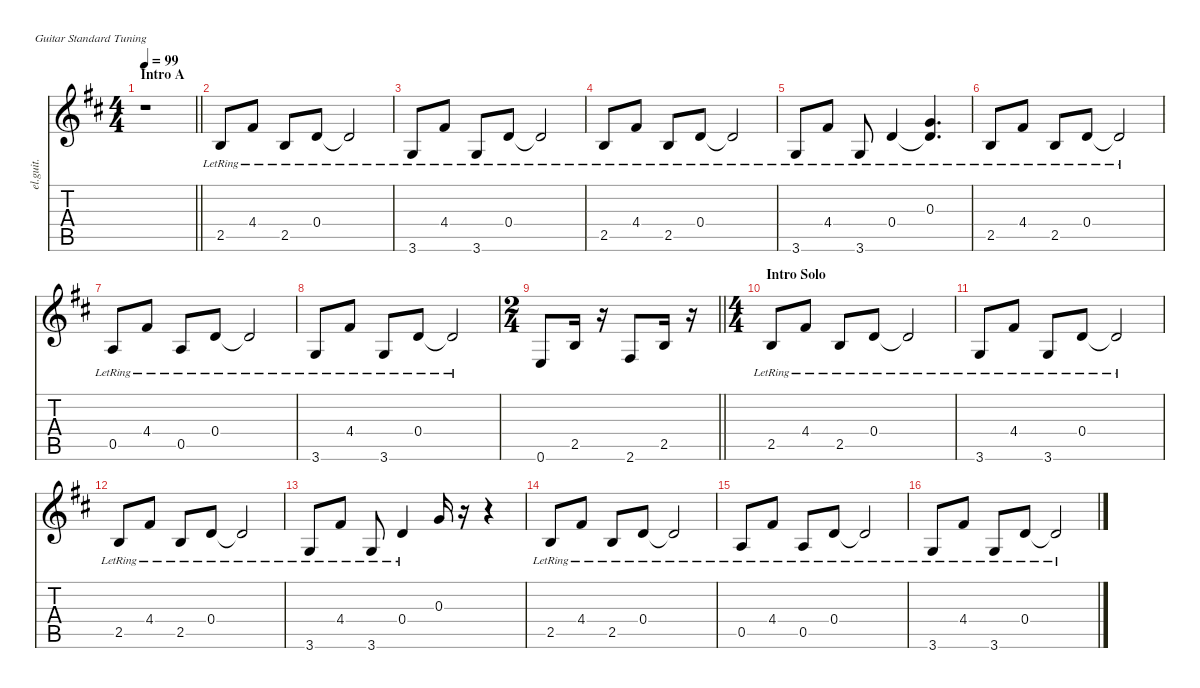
\defaultSystemsLayout 4
\hideDynamics
\bracketExtendMode nobrackets
\otherSystemsTrackNameOrientation horizontal
\track ("Guitar 1" "el.guit.") {defaultSystemsLayout 32 instrument electricguitarclean}
\staff {score tabs}
\tuning (E4 B3 G3 D3 A2 E2)
\ts (4 4)
\beaming (8 2 2 2 2)
\section ("" "Intro A")
\tempo 99
\clef g2
\barLineRight lightlight
\ks bminor
r.1{dy f instrument electricguitarclean beam Down} |
2.5{lr acc forcenatural}.8{beam Up} 4.4{lr acc #}.8{beam Up} 2.5{lr acc forcenatural}.8{beam Up} 0.4{lr acc forcenatural}.8{beam Up} 0.4{lr t acc forcenatural}.2{beam Up} |
3.6{lr acc forcenatural}.8{beam Up} 4.4{lr acc #}.8{beam Up} 3.6{lr acc forcenatural}.8{beam Up} 0.4{lr acc forcenatural}.8{beam Up} 0.4{lr t acc forcenatural}.2{beam Up} |
2.5{lr acc forcenatural}.8{beam Up} 4.4{lr acc #}.8{beam Up} 2.5{lr acc forcenatural}.8{beam Up} 0.4{lr acc forcenatural}.8{beam Up} 0.4{lr t acc forcenatural}.2{beam Up} |
3.6{lr acc forcenatural}.8{beam Up} 4.4{lr acc #}.8{beam Up} 3.6{lr acc forcenatural}.8{beam Up} 0.4{lr acc forcenatural}.4{beam Up} (0.3{lr acc forcenatural} 0.4{lr t acc forcenatural}).4{d beam Up} |
2.5{lr acc forcenatural}.8{beam Up} 4.4{lr acc #}.8{beam Up} 2.5{lr acc forcenatural}.8{beam Up} 0.4{lr acc forcenatural}.8{beam Up} 0.4{lr t acc forcenatural}.2{beam Up} |
0.5{lr acc forcenatural}.8{beam Up} 4.4{lr acc #}.8{beam Up} 0.5{lr acc forcenatural}.8{beam Up} 0.4{lr acc forcenatural}.8{beam Up} 0.4{lr t acc forcenatural}.2{beam Up} |
3.6{lr acc forcenatural}.8{beam Up} 4.4{lr acc #}.8{beam Up} 3.6{lr acc forcenatural}.8{beam Up} 0.4{lr acc forcenatural}.8{beam Up} 0.4{lr t acc forcenatural}.2{beam Up} |
\ts (2 4)
\beaming (8 2 2)
\barLineRight lightlight
0.6{acc forcenatural}.8{beam Up} 2.5{acc forcenatural}.16{beam Up} r.16{beam Up} 2.6{acc #}.8{beam Up} 2.5{acc forcenatural}.16{beam Up} r.16{beam Up} |
\ts (4 4)
\beaming (8 2 2 4)
\section ("" "Intro Solo")
2.5{lr acc forcenatural}.8{beam Up} 4.4{lr acc #}.8{beam Up} 2.5{lr acc forcenatural}.8{beam Up} 0.4{lr acc forcenatural}.8{beam Up} 0.4{lr t acc forcenatural}.2{beam Up} |
3.6{lr acc forcenatural}.8{beam Up} 4.4{lr acc #}.8{beam Up} 3.6{lr acc forcenatural}.8{beam Up} 0.4{lr acc forcenatural}.8{beam Up} 0.4{lr t acc forcenatural}.2{beam Up} |
2.5{lr acc forcenatural}.8{beam Up} 4.4{lr acc #}.8{beam Up} 2.5{lr acc forcenatural}.8{beam Up} 0.4{lr acc forcenatural}.8{beam Up} 0.4{lr t acc forcenatural}.2{beam Up} |
3.6{lr acc forcenatural}.8{beam Up} 4.4{lr acc #}.8{beam Up} 3.6{lr acc forcenatural}.8{beam Up} 0.4{lr acc forcenatural}.4{beam Up} 0.3{acc forcenatural}.16{beam Up} r.16{beam Up} r.4{beam Up} |
2.5{lr acc forcenatural}.8{beam Up} 4.4{lr acc #}.8{beam Up} 2.5{lr acc forcenatural}.8{beam Up} 0.4{lr acc forcenatural}.8{beam Up} 0.4{lr t acc forcenatural}.2{beam Up} |
0.5{lr acc forcenatural}.8{beam Up} 4.4{lr acc #}.8{beam Up} 0.5{lr acc forcenatural}.8{beam Up} 0.4{lr acc forcenatural}.8{beam Up} 0.4{lr t acc forcenatural}.2{beam Up} |
3.6{lr acc forcenatural}.8{beam Up} 4.4{lr acc #}.8{beam Up} 3.6{lr acc forcenatural}.8{beam Up} 0.4{lr acc forcenatural}.8{beam Up} 0.4{lr t acc forcenatural}.2{beam Up}
